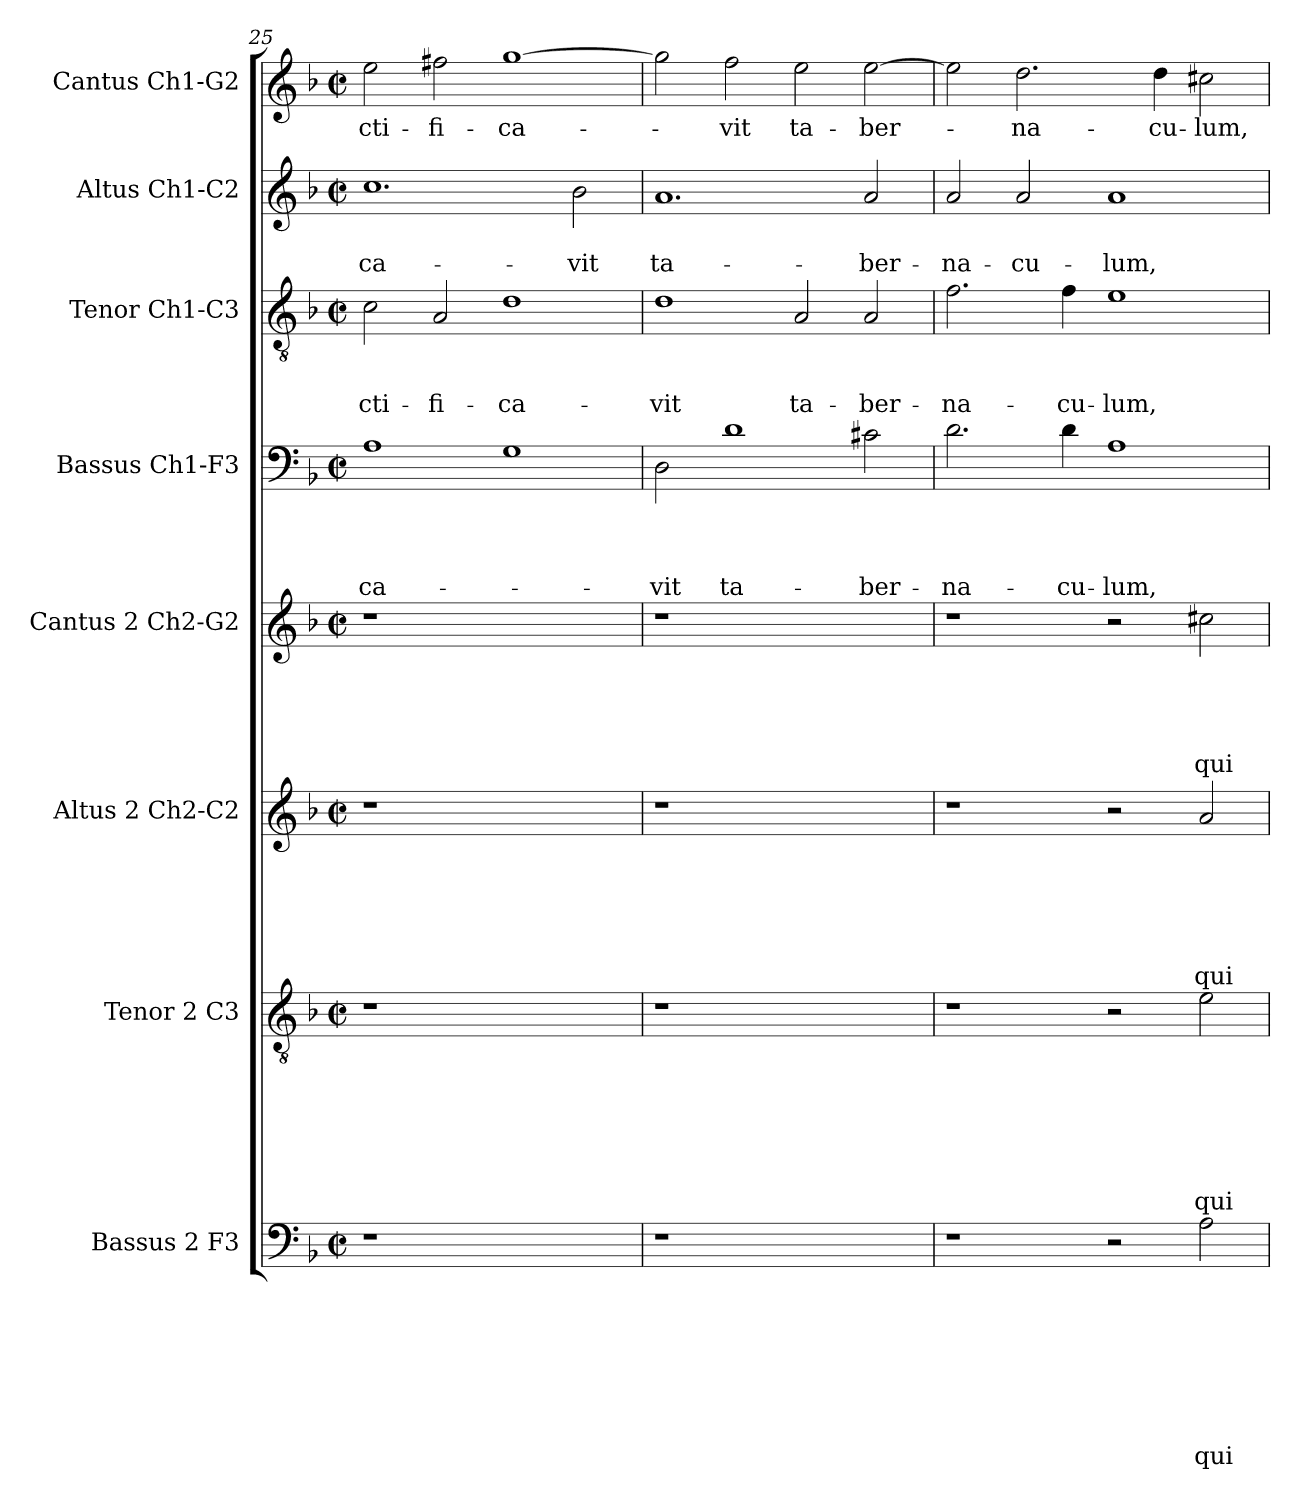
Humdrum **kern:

**kern	**text	**text	**text	**text	**text	**text	**text	**text	**kern	**text	**text	**text	**text	**text	**text	**text	**kern	**text	**text	**text	**text	**text	**text	**kern	**text	**text	**text	**text	**text	**kern	**text	**text	**text	**text	**kern	**text	**text	**text	**kern	**text	**text	**kern	**text
*part8	*part8	*part8	*part8	*part8	*part8	*part8	*part8	*part8	*part7	*part7	*part7	*part7	*part7	*part7	*part7	*part7	*part6	*part6	*part6	*part6	*part6	*part6	*part6	*part5	*part5	*part5	*part5	*part5	*part5	*part4	*part4	*part4	*part4	*part4	*part3	*part3	*part3	*part3	*part2	*part2	*part2	*part1	*part1
*staff8	*staff8	*staff8	*staff8	*staff8	*staff8	*staff8	*staff8	*staff8	*staff7	*staff7	*staff7	*staff7	*staff7	*staff7	*staff7	*staff7	*staff6	*staff6	*staff6	*staff6	*staff6	*staff6	*staff6	*staff5	*staff5	*staff5	*staff5	*staff5	*staff5	*staff4	*staff4	*staff4	*staff4	*staff4	*staff3	*staff3	*staff3	*staff3	*staff2	*staff2	*staff2	*staff1	*staff1
*I"Bassus 2 F3	*	*	*	*	*	*	*	*	*I"Tenor 2 C3	*	*	*	*	*	*	*	*I"Altus 2 Ch2-C2	*	*	*	*	*	*	*I"Cantus 2 Ch2-G2	*	*	*	*	*	*I"Bassus  Ch1-F3	*	*	*	*	*I"Tenor Ch1-C3	*	*	*	*I"Altus  Ch1-C2	*	*	*I"Cantus Ch1-G2	*
*I'B2	*	*	*	*	*	*	*	*	*I'T2	*	*	*	*	*	*	*	*I'A2	*	*	*	*	*	*	*I'C2	*	*	*	*	*	*I'B	*	*	*	*	*I'T	*	*	*	*I'A	*	*	*I'C	*
*clefF4	*	*	*	*	*	*	*	*	*clefGv2	*	*	*	*	*	*	*	*clefG2	*	*	*	*	*	*	*clefG2	*	*	*	*	*	*clefF4	*	*	*	*	*clefGv2	*	*	*	*clefG2	*	*	*clefG2	*
*k[b-]	*	*	*	*	*	*	*	*	*k[b-]	*	*	*	*	*	*	*	*k[b-]	*	*	*	*	*	*	*k[b-]	*	*	*	*	*	*k[b-]	*	*	*	*	*k[b-]	*	*	*	*k[b-]	*	*	*k[b-]	*
*F:	*	*	*	*	*	*	*	*	*F:	*	*	*	*	*	*	*	*F:	*	*	*	*	*	*	*F:	*	*	*	*	*	*F:	*	*	*	*	*F:	*	*	*	*F:	*	*	*F:	*
*M2/2	*	*	*	*	*	*	*	*	*M2/2	*	*	*	*	*	*	*	*M2/2	*	*	*	*	*	*	*M2/2	*	*	*	*	*	*M2/2	*	*	*	*	*M2/2	*	*	*	*M2/2	*	*	*M2/2	*
*met(c|)	*	*	*	*	*	*	*	*	*met(c|)	*	*	*	*	*	*	*	*met(c|)	*	*	*	*	*	*	*met(c|)	*	*	*	*	*	*met(c|)	*	*	*	*	*met(c|)	*	*	*	*met(c|)	*	*	*met(c|)	*
=25	=25	=25	=25	=25	=25	=25	=25	=25	=25	=25	=25	=25	=25	=25	=25	=25	=25	=25	=25	=25	=25	=25	=25	=25	=25	=25	=25	=25	=25	=25	=25	=25	=25	=25	=25	=25	=25	=25	=25	=25	=25	=25	=25
!	!	!	!	!	!	!	!	!	!	!	!	!	!	!	!	!	!	!	!	!	!	!	!	!	!	!	!	!	!	!	!	!	!	!LO:LY:b	!	!	!	!LO:LY:b	!	!	!LO:LY:b	!	!LO:LY:b
1r	.	.	.	.	.	.	.	.	1r	.	.	.	.	.	.	.	1r	.	.	.	.	.	.	1r	.	.	.	.	.	1A	.	.	.	-ca-	2c\	.	.	-cti-	1.cc	.	-ca-	2ee\	-cti-
!	!	!	!	!	!	!	!	!	!	!	!	!	!	!	!	!	!	!	!	!	!	!	!	!	!	!	!	!	!	!	!	!	!	!	!	!	!	!LO:LY:b	!	!	!	!	!LO:LY:b
.	.	.	.	.	.	.	.	.	.	.	.	.	.	.	.	.	.	.	.	.	.	.	.	.	.	.	.	.	.	.	.	.	.	.	2A/	.	.	-fi-	.	.	.	2ff#X\	-fi-
!	!	!	!	!	!	!	!	!	!	!	!	!	!	!	!	!	!	!	!	!	!	!	!	!	!	!	!	!	!	!	!	!	!	!	!	!	!	!LO:LY:b	!	!	!	!	!LO:LY:b
1ryy	.	.	.	.	.	.	.	.	1ryy	.	.	.	.	.	.	.	1ryy	.	.	.	.	.	.	1ryy	.	.	.	.	.	1G	.	.	.	.	1d	.	.	-ca-	.	.	.	[1gg	-ca-
!	!	!	!	!	!	!	!	!	!	!	!	!	!	!	!	!	!	!	!	!	!	!	!	!	!	!	!	!	!	!	!	!	!	!	!	!	!	!	!	!	!LO:LY:b	!	!
.	.	.	.	.	.	.	.	.	.	.	.	.	.	.	.	.	.	.	.	.	.	.	.	.	.	.	.	.	.	.	.	.	.	.	.	.	.	.	2b-\	.	-vit	.	.
=26	=26	=26	=26	=26	=26	=26	=26	=26	=26	=26	=26	=26	=26	=26	=26	=26	=26	=26	=26	=26	=26	=26	=26	=26	=26	=26	=26	=26	=26	=26	=26	=26	=26	=26	=26	=26	=26	=26	=26	=26	=26	=26	=26
!	!	!	!	!	!	!	!	!	!	!	!	!	!	!	!	!	!	!	!	!	!	!	!	!	!	!	!	!	!	!	!	!	!	!LO:LY:b	!	!	!	!LO:LY:b	!	!	!LO:LY:b	!	!
1r	.	.	.	.	.	.	.	.	1r	.	.	.	.	.	.	.	1r	.	.	.	.	.	.	1r	.	.	.	.	.	2D\	.	.	.	-vit	1d	.	.	-vit	1.a	.	ta-	2gg\]	.
!	!	!	!	!	!	!	!	!	!	!	!	!	!	!	!	!	!	!	!	!	!	!	!	!	!	!	!	!	!	!	!	!	!	!LO:LY:b	!	!	!	!	!	!	!	!	!LO:LY:b
.	.	.	.	.	.	.	.	.	.	.	.	.	.	.	.	.	.	.	.	.	.	.	.	.	.	.	.	.	.	1d	.	.	.	ta-	.	.	.	.	.	.	.	2ff\	-vit
!	!	!	!	!	!	!	!	!	!	!	!	!	!	!	!	!	!	!	!	!	!	!	!	!	!	!	!	!	!	!	!	!	!	!	!	!	!	!LO:LY:b	!	!	!	!	!LO:LY:b
1ryy	.	.	.	.	.	.	.	.	1ryy	.	.	.	.	.	.	.	1ryy	.	.	.	.	.	.	1ryy	.	.	.	.	.	.	.	.	.	.	2A/	.	.	ta-	.	.	.	2ee\	ta-
!	!	!	!	!	!	!	!	!	!	!	!	!	!	!	!	!	!	!	!	!	!	!	!	!	!	!	!	!	!	!	!	!	!	!LO:LY:b	!	!	!	!LO:LY:b	!	!	!LO:LY:b	!	!LO:LY:b
.	.	.	.	.	.	.	.	.	.	.	.	.	.	.	.	.	.	.	.	.	.	.	.	.	.	.	.	.	.	2c#X\	.	.	.	-ber-	2A/	.	.	-ber-	2a/	.	-ber-	[2ee\	-ber-
=27	=27	=27	=27	=27	=27	=27	=27	=27	=27	=27	=27	=27	=27	=27	=27	=27	=27	=27	=27	=27	=27	=27	=27	=27	=27	=27	=27	=27	=27	=27	=27	=27	=27	=27	=27	=27	=27	=27	=27	=27	=27	=27	=27
!	!	!	!	!	!	!	!	!	!	!	!	!	!	!	!	!	!	!	!	!	!	!	!	!	!	!	!	!	!	!	!	!	!	!LO:LY:b	!	!	!	!LO:LY:b	!	!	!LO:LY:b	!	!
1r	.	.	.	.	.	.	.	.	1r	.	.	.	.	.	.	.	1r	.	.	.	.	.	.	1r	.	.	.	.	.	2.d\	.	.	.	-na-	2.f\	.	.	-na-	2a/	.	-na-	2ee\]	.
!	!	!	!	!	!	!	!	!	!	!	!	!	!	!	!	!	!	!	!	!	!	!	!	!	!	!	!	!	!	!	!	!	!	!	!	!	!	!	!	!	!LO:LY:b	!	!LO:LY:b
.	.	.	.	.	.	.	.	.	.	.	.	.	.	.	.	.	.	.	.	.	.	.	.	.	.	.	.	.	.	.	.	.	.	.	.	.	.	.	2a/	.	-cu-	2.dd\	-na-
!	!	!	!	!	!	!	!	!	!	!	!	!	!	!	!	!	!	!	!	!	!	!	!	!	!	!	!	!	!	!	!	!	!	!LO:LY:b	!	!	!	!LO:LY:b	!	!	!	!	!
.	.	.	.	.	.	.	.	.	.	.	.	.	.	.	.	.	.	.	.	.	.	.	.	.	.	.	.	.	.	4d\	.	.	.	-cu-	4f\	.	.	-cu-	.	.	.	.	.
!	!	!	!	!	!	!	!	!	!	!	!	!	!	!	!	!	!	!	!	!	!	!	!	!	!	!	!	!	!	!	!	!	!	!LO:LY:b	!	!	!	!LO:LY:b	!	!	!LO:LY:b	!	!
2r	.	.	.	.	.	.	.	.	2r	.	.	.	.	.	.	.	2r	.	.	.	.	.	.	2r	.	.	.	.	.	1A	.	.	.	-lum,	1e	.	.	-lum,	1a	.	-lum,	.	.
!	!	!	!	!	!	!	!	!	!	!	!	!	!	!	!	!	!	!	!	!	!	!	!	!	!	!	!	!	!	!	!	!	!	!	!	!	!	!	!	!	!	!	!LO:LY:b
.	.	.	.	.	.	.	.	.	.	.	.	.	.	.	.	.	.	.	.	.	.	.	.	.	.	.	.	.	.	.	.	.	.	.	.	.	.	.	.	.	.	4dd\	-cu-
!	!	!	!	!	!	!	!	!LO:LY:b	!	!	!	!	!	!	!	!LO:LY:b	!	!	!	!	!	!	!LO:LY:b	!	!	!	!	!	!LO:LY:b	!	!	!	!	!	!	!	!	!	!	!	!	!	!LO:LY:b
2A\	.	.	.	.	.	.	.	qui	2e\	.	.	.	.	.	.	qui	2a/	.	.	.	.	.	qui	2cc#X\	.	.	.	.	qui	.	.	.	.	.	.	.	.	.	.	.	.	2cc#X\	-lum,
=	=	=	=	=	=	=	=	=	=	=	=	=	=	=	=	=	=	=	=	=	=	=	=	=	=	=	=	=	=	=	=	=	=	=	=	=	=	=	=	=	=	=	=
*-	*-	*-	*-	*-	*-	*-	*-	*-	*-	*-	*-	*-	*-	*-	*-	*-	*-	*-	*-	*-	*-	*-	*-	*-	*-	*-	*-	*-	*-	*-	*-	*-	*-	*-	*-	*-	*-	*-	*-	*-	*-	*-	*-
